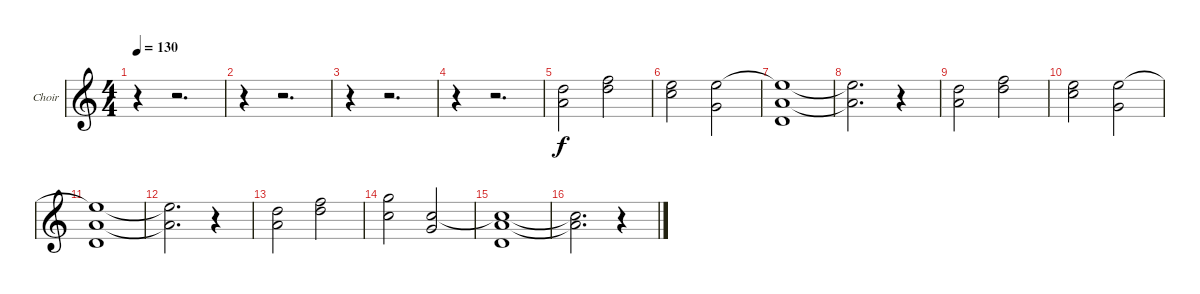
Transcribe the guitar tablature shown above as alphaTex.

\defaultSystemsLayout 4
\bracketExtendMode groupsimilarinstruments
\firstSystemTrackNameOrientation horizontal
\otherSystemsTrackNameOrientation horizontal
\track ("Choir" "Choir") {instrument acousticguitarsteel}
\staff {score}
\tuning (D4 A3 F3 C3 G2 D2)
\ts (4 4)
\tempo 130
\clef g2
\scale
0.333333
\ks c
r.4{dy f} r.2{d} |
\scale
0.333333 r.4 r.2{d} |
\scale
0.333333 r.4 r.2{d} |
\scale
0.333333 r.4 r.2{d} |
\scale
0.333333 (9.3 9.4).2 (12.3 14.4).2 |
\scale
0.333333 (11.3 12.4).2 (11.3 7.4).2 |
\scale
0.333333 (9.4 7.5 11.3{t}).1 |
\scale
0.333333 (11.3{t} 9.4{t}).2{d} r.4 |
\scale
0.333333 (9.3 9.4).2 (12.3 14.4).2 |
\scale
0.333333 (11.3 12.4).2 (11.3 7.4).2 |
\scale
0.333333 (9.4 7.5 11.3{t}).1 |
\scale
0.333333 (11.3{t} 9.4{t}).2{d} r.4 |
\scale
0.333333 (9.3 9.4).2 (12.3 14.4).2 |
\scale
0.333333 (14.3 12.4).2 (7.3 7.4).2 |
\scale
0.333333 (9.4 7.5 7.3{t}).1 |
\scale
0.333333 (7.3{t} 9.4{t}).2{d} r.4
